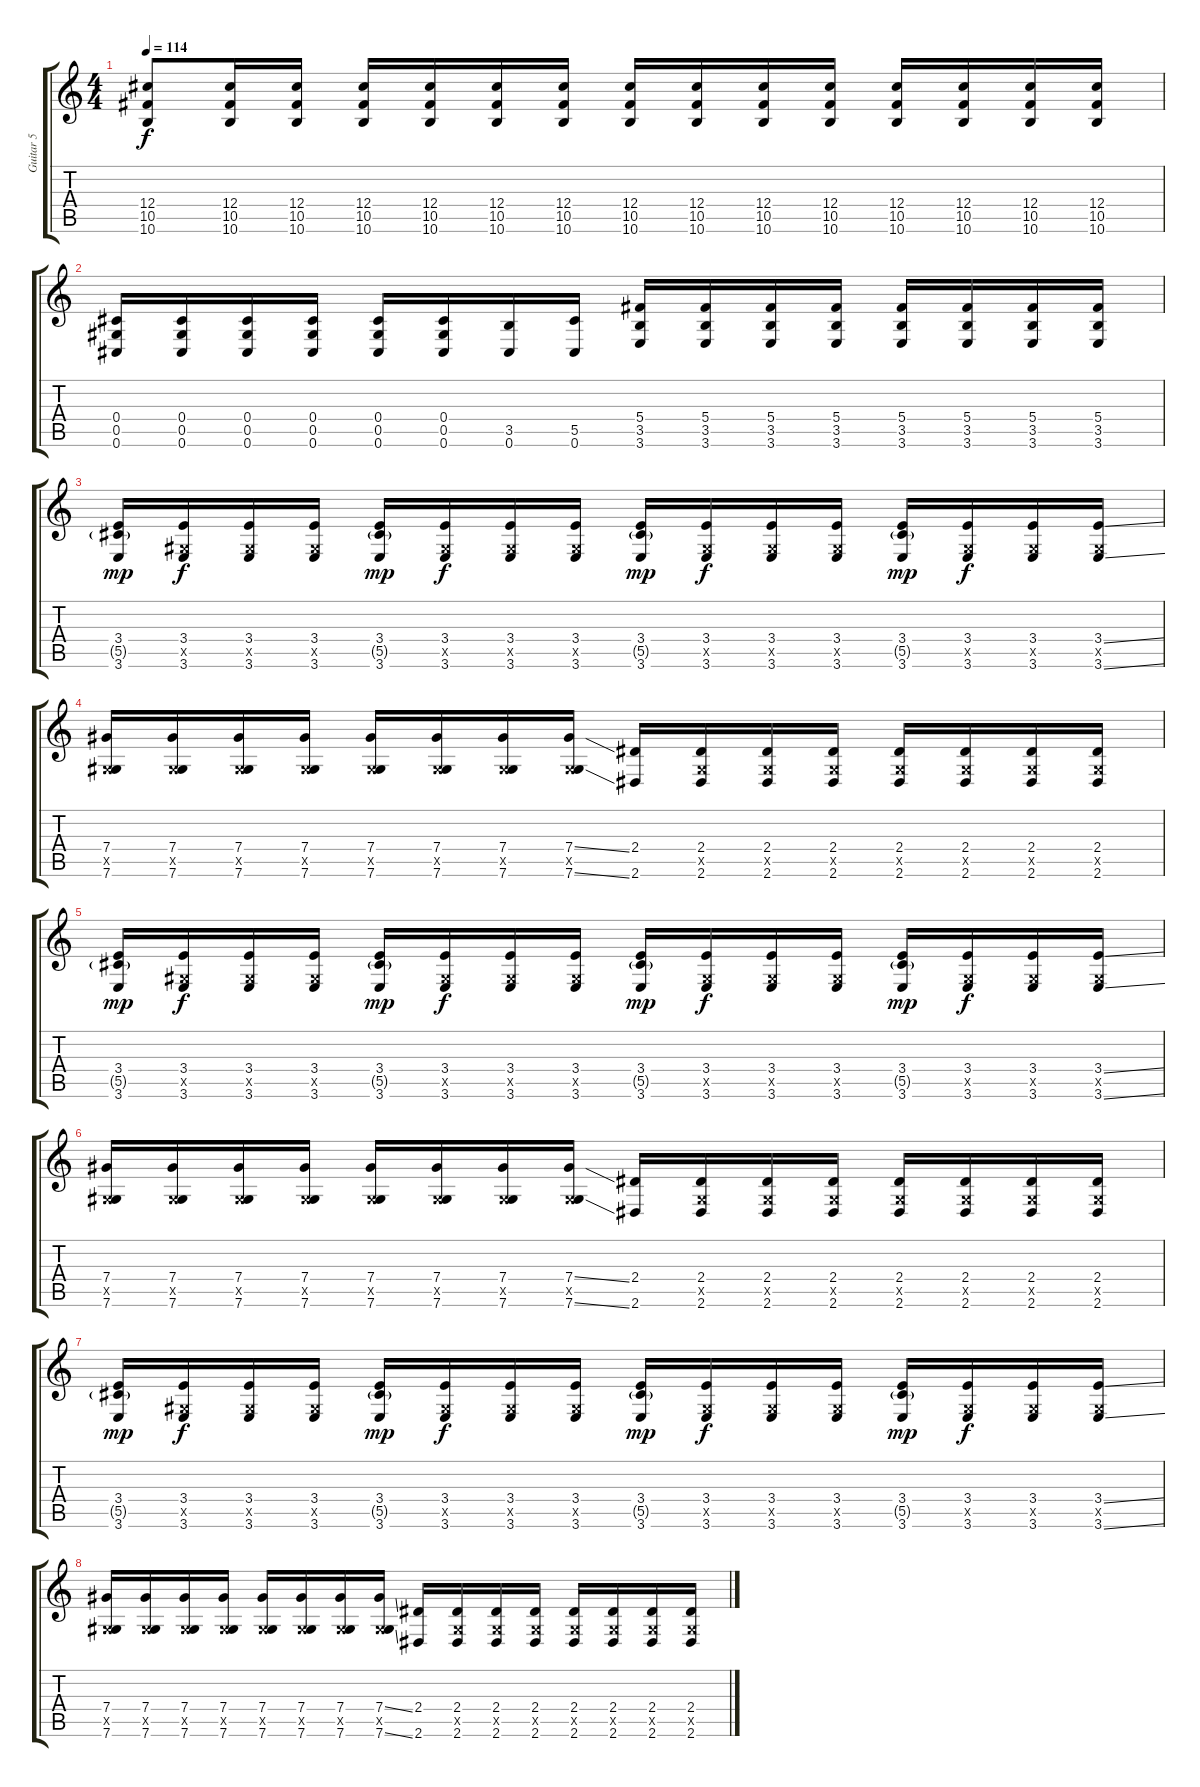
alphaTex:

\track ("Guitar 5" "Guitar 5") {instrument overdrivenguitar}
\staff {score tabs}
\tuning (Eb4 Bb3 Gb3 Db3 Ab2 Db2) {hide}
\ts (4 4)
\tempo 114
\clef g2
\ks c
(12.4 10.5 10.6).8{dy f} (12.4 10.5 10.6).16 (12.4 10.5 10.6).16 (12.4 10.5 10.6).16 (12.4 10.5 10.6).16 (12.4 10.5 10.6).16 (12.4 10.5 10.6).16 (12.4 10.5 10.6).16 (12.4 10.5 10.6).16 (12.4 10.5 10.6).16 (12.4 10.5 10.6).16 (12.4 10.5 10.6).16 (12.4 10.5 10.6).16 (12.4 10.5 10.6).16 (12.4 10.5 10.6).16 |
(0.4 0.5 0.6).16 (0.4 0.5 0.6).16 (0.4 0.5 0.6).16 (0.4 0.5 0.6).16 (0.4 0.5 0.6).16 (0.4 0.5 0.6).16 (3.5 0.6).16 (5.5 0.6).16 (5.4 3.5 3.6).16 (5.4 3.5 3.6).16 (5.4 3.5 3.6).16 (5.4 3.5 3.6).16 (5.4 3.5 3.6).16 (5.4 3.5 3.6).16 (5.4 3.5 3.6).16 (5.4 3.5 3.6).16 |
(3.4 5.5{g} 3.6).16{dy mp} (3.4 0.5{x} 3.6).16{dy f} (3.4 0.5{x} 3.6).16 (3.4 0.5{x} 3.6).16 (3.4 5.5{g} 3.6).16{dy mp} (3.4 0.5{x} 3.6).16{dy f} (3.4 0.5{x} 3.6).16 (3.4 0.5{x} 3.6).16 (3.4 5.5{g} 3.6).16{dy mp} (3.4 0.5{x} 3.6).16{dy f} (3.4 0.5{x} 3.6).16 (3.4 0.5{x} 3.6).16 (3.4 5.5{g} 3.6).16{dy mp} (3.4 0.5{x} 3.6).16{dy f} (3.4 0.5{x} 3.6).16 (3.4{ss} 0.5{x} 3.6{ss}).16 |
(7.4 0.5{x} 7.6).16 (7.4 0.5{x} 7.6).16 (7.4 0.5{x} 7.6).16 (7.4 0.5{x} 7.6).16 (7.4 0.5{x} 7.6).16 (7.4 0.5{x} 7.6).16 (7.4 0.5{x} 7.6).16 (7.4{ss} 0.5{x} 7.6{ss}).16 (2.4 2.6).16 (2.4 0.5{x} 2.6).16 (2.4 0.5{x} 2.6).16 (2.4 0.5{x} 2.6).16 (2.4 0.5{x} 2.6).16 (2.4 0.5{x} 2.6).16 (2.4 0.5{x} 2.6).16 (2.4 0.5{x} 2.6).16 |
(3.4 5.5{g} 3.6).16{dy mp} (3.4 0.5{x} 3.6).16{dy f} (3.4 0.5{x} 3.6).16 (3.4 0.5{x} 3.6).16 (3.4 5.5{g} 3.6).16{dy mp} (3.4 0.5{x} 3.6).16{dy f} (3.4 0.5{x} 3.6).16 (3.4 0.5{x} 3.6).16 (3.4 5.5{g} 3.6).16{dy mp} (3.4 0.5{x} 3.6).16{dy f} (3.4 0.5{x} 3.6).16 (3.4 0.5{x} 3.6).16 (3.4 5.5{g} 3.6).16{dy mp} (3.4 0.5{x} 3.6).16{dy f} (3.4 0.5{x} 3.6).16 (3.4{ss} 0.5{x} 3.6{ss}).16 |
(7.4 0.5{x} 7.6).16 (7.4 0.5{x} 7.6).16 (7.4 0.5{x} 7.6).16 (7.4 0.5{x} 7.6).16 (7.4 0.5{x} 7.6).16 (7.4 0.5{x} 7.6).16 (7.4 0.5{x} 7.6).16 (7.4{ss} 0.5{x} 7.6{ss}).16 (2.4 2.6).16 (2.4 0.5{x} 2.6).16 (2.4 0.5{x} 2.6).16 (2.4 0.5{x} 2.6).16 (2.4 0.5{x} 2.6).16 (2.4 0.5{x} 2.6).16 (2.4 0.5{x} 2.6).16 (2.4 0.5{x} 2.6).16 |
(3.4 5.5{g} 3.6).16{dy mp} (3.4 0.5{x} 3.6).16{dy f} (3.4 0.5{x} 3.6).16 (3.4 0.5{x} 3.6).16 (3.4 5.5{g} 3.6).16{dy mp} (3.4 0.5{x} 3.6).16{dy f} (3.4 0.5{x} 3.6).16 (3.4 0.5{x} 3.6).16 (3.4 5.5{g} 3.6).16{dy mp} (3.4 0.5{x} 3.6).16{dy f} (3.4 0.5{x} 3.6).16 (3.4 0.5{x} 3.6).16 (3.4 5.5{g} 3.6).16{dy mp} (3.4 0.5{x} 3.6).16{dy f} (3.4 0.5{x} 3.6).16 (3.4{ss} 0.5{x} 3.6{ss}).16 |
(7.4 0.5{x} 7.6).16 (7.4 0.5{x} 7.6).16 (7.4 0.5{x} 7.6).16 (7.4 0.5{x} 7.6).16 (7.4 0.5{x} 7.6).16 (7.4 0.5{x} 7.6).16 (7.4 0.5{x} 7.6).16 (7.4{ss} 0.5{x} 7.6{ss}).16 (2.4 2.6).16 (2.4 0.5{x} 2.6).16 (2.4 0.5{x} 2.6).16 (2.4 0.5{x} 2.6).16 (2.4 0.5{x} 2.6).16 (2.4 0.5{x} 2.6).16 (2.4 0.5{x} 2.6).16 (2.4 0.5{x} 2.6).16
